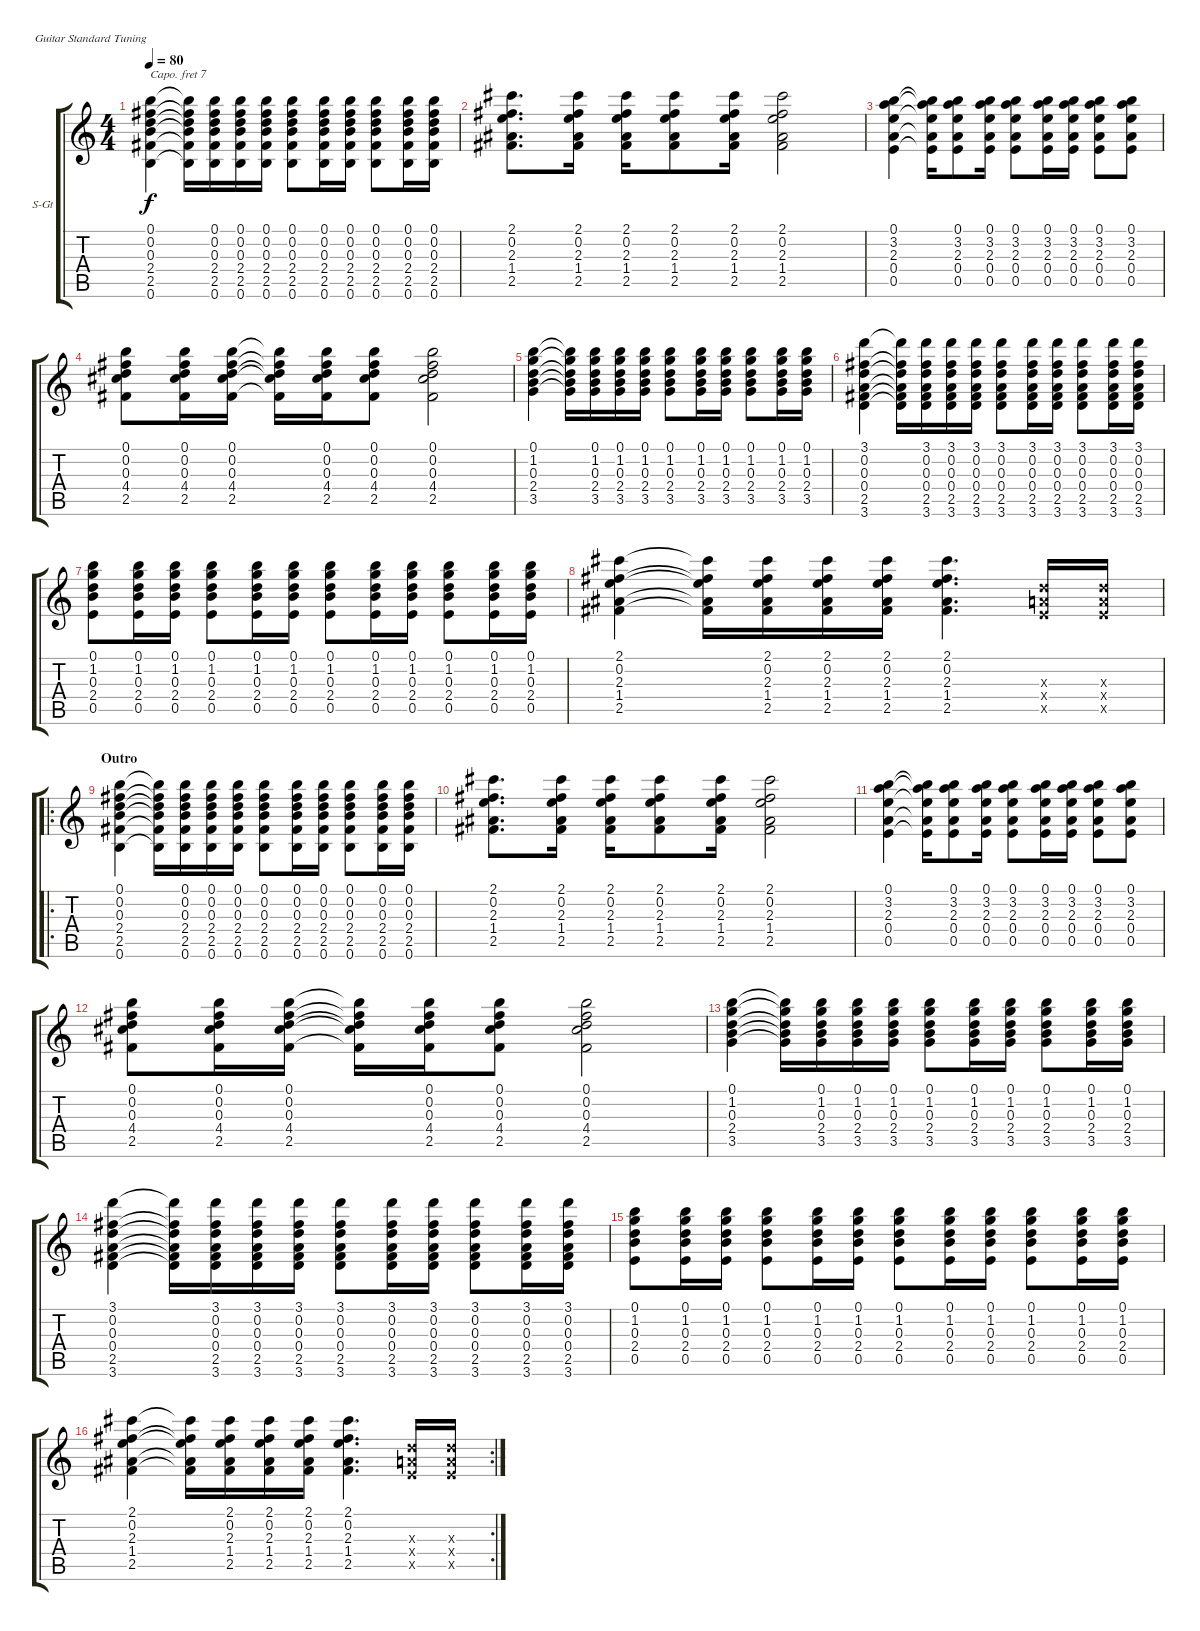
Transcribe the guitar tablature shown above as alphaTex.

\bracketExtendMode groupsimilarinstruments
\firstSystemTrackNameOrientation horizontal
\otherSystemsTrackNameOrientation horizontal
\track ("12-string guitar (1)" "S-Gt") {instrument acousticguitarsteel}
\staff {score tabs}
\capo 7
\tuning (E4 B3 G3 D3 A2 E2)
\ts (4 4)
\tempo 80
\clef g2
\ks c
(0.1 0.2 0.3 2.4 2.5 0.6).4{dy f} (0.1{t} 0.2{t} 0.3{t} 2.4{t} 2.5{t} 0.6{t}).16 (0.1 0.2 0.3 2.4 2.5 0.6).16 (0.1 0.2 0.3 2.4 2.5 0.6).16 (0.1 0.2 0.3 2.4 2.5 0.6).16 (0.1 0.2 0.3 2.4 2.5 0.6).8 (0.1 0.2 0.3 2.4 2.5 0.6).16 (0.1 0.2 0.3 2.4 2.5 0.6).16 (0.1 0.2 0.3 2.4 2.5 0.6).8 (0.1 0.2 0.3 2.4 2.5 0.6).16 (0.1 0.2 0.3 2.4 2.5 0.6).16 |
(2.1 0.2 2.3 1.4 2.5).8{d} (2.1 0.2 2.3 1.4 2.5).16 (2.1 0.2 2.3 1.4 2.5).16 (2.1 0.2 2.3 1.4 2.5).8 (2.1 0.2 2.3 1.4 2.5).16 (2.1 0.2 2.3 1.4 2.5).2 |
(0.1 3.2 2.3 0.4 0.5).4 (0.1{t} 3.2{t} 2.3{t} 0.4{t} 0.5{t}).16 (0.1 3.2 2.3 0.4 0.5).8 (0.1 3.2 2.3 0.4 0.5).16 (0.1 3.2 2.3 0.4 0.5).8 (0.1 3.2 2.3 0.4 0.5).16 (0.1 3.2 2.3 0.4 0.5).16 (0.1 3.2 2.3 0.4 0.5).8 (0.1 3.2 2.3 0.4 0.5).8 |
(0.1 0.2 0.3 4.4 2.5).8 (0.1 0.2 0.3 4.4 2.5).16 (0.1 0.2 0.3 4.4 2.5).16 (0.1{t} 0.2{t} 0.3{t} 4.4{t} 2.5{t}).16 (0.1 0.2 0.3 4.4 2.5).16 (0.1 0.2 0.3 4.4 2.5).8 (0.1 0.2 0.3 4.4 2.5).2 |
(0.1 1.2 0.3 2.4 3.5).4 (0.1{t} 1.2{t} 0.3{t} 2.4{t} 3.5{t}).16 (0.1 1.2 0.3 2.4 3.5).16 (0.1 1.2 0.3 2.4 3.5).16 (0.1 1.2 0.3 2.4 3.5).16 (0.1 1.2 0.3 2.4 3.5).8 (0.1 1.2 0.3 2.4 3.5).16 (0.1 1.2 0.3 2.4 3.5).16 (0.1 1.2 0.3 2.4 3.5).8 (0.1 1.2 0.3 2.4 3.5).16 (0.1 1.2 0.3 2.4 3.5).16 |
(3.1 0.2 0.3 0.4 2.5 3.6).4 (3.1{t} 0.2{t} 0.3{t} 0.4{t} 2.5{t} 3.6{t}).16 (3.1 0.2 0.3 0.4 2.5 3.6).16 (3.1 0.2 0.3 0.4 2.5 3.6).16 (3.1 0.2 0.3 0.4 2.5 3.6).16 (3.1 0.2 0.3 0.4 2.5 3.6).8 (3.1 0.2 0.3 0.4 2.5 3.6).16 (3.1 0.2 0.3 0.4 2.5 3.6).16 (3.1 0.2 0.3 0.4 2.5 3.6).8 (3.1 0.2 0.3 0.4 2.5 3.6).16 (3.1 0.2 0.3 0.4 2.5 3.6).16 |
(0.1 1.2 0.3 2.4 0.5).8 (0.1 1.2 0.3 2.4 0.5).16 (0.1 1.2 0.3 2.4 0.5).16 (0.1 1.2 0.3 2.4 0.5).8 (0.1 1.2 0.3 2.4 0.5).16 (0.1 1.2 0.3 2.4 0.5).16 (0.1 1.2 0.3 2.4 0.5).8 (0.1 1.2 0.3 2.4 0.5).16 (0.1 1.2 0.3 2.4 0.5).16 (0.1 1.2 0.3 2.4 0.5).8 (0.1 1.2 0.3 2.4 0.5).16 (0.1 1.2 0.3 2.4 0.5).16 |
(2.1 0.2 2.3 1.4 2.5).4 (2.1{t} 0.2{t} 2.3{t} 1.4{t} 2.5{t}).16 (2.1 0.2 2.3 1.4 2.5).16 (2.1 0.2 2.3 1.4 2.5).16 (2.1 0.2 2.3 1.4 2.5).16 (2.1 0.2 2.3 1.4 2.5).4{d} (0.3{x} 0.4{x} 0.5{x}).16 (0.3{x} 0.4{x} 0.5{x}).16 |
\ro
\section ("" "Outro")
(0.1 0.2 0.3 2.4 2.5 0.6).4 (0.1{t} 0.2{t} 0.3{t} 2.4{t} 2.5{t} 0.6{t}).16 (0.1 0.2 0.3 2.4 2.5 0.6).16 (0.1 0.2 0.3 2.4 2.5 0.6).16 (0.1 0.2 0.3 2.4 2.5 0.6).16 (0.1 0.2 0.3 2.4 2.5 0.6).8 (0.1 0.2 0.3 2.4 2.5 0.6).16 (0.1 0.2 0.3 2.4 2.5 0.6).16 (0.1 0.2 0.3 2.4 2.5 0.6).8 (0.1 0.2 0.3 2.4 2.5 0.6).16 (0.1 0.2 0.3 2.4 2.5 0.6).16 |
(2.1 0.2 2.3 1.4 2.5).8{d} (2.1 0.2 2.3 1.4 2.5).16 (2.1 0.2 2.3 1.4 2.5).16 (2.1 0.2 2.3 1.4 2.5).8 (2.1 0.2 2.3 1.4 2.5).16 (2.1 0.2 2.3 1.4 2.5).2 |
(0.1 3.2 2.3 0.4 0.5).4 (0.1{t} 3.2{t} 2.3{t} 0.4{t} 0.5{t}).16 (0.1 3.2 2.3 0.4 0.5).8 (0.1 3.2 2.3 0.4 0.5).16 (0.1 3.2 2.3 0.4 0.5).8 (0.1 3.2 2.3 0.4 0.5).16 (0.1 3.2 2.3 0.4 0.5).16 (0.1 3.2 2.3 0.4 0.5).8 (0.1 3.2 2.3 0.4 0.5).8 |
(0.1 0.2 0.3 4.4 2.5).8 (0.1 0.2 0.3 4.4 2.5).16 (0.1 0.2 0.3 4.4 2.5).16 (0.1{t} 0.2{t} 0.3{t} 4.4{t} 2.5{t}).16 (0.1 0.2 0.3 4.4 2.5).16 (0.1 0.2 0.3 4.4 2.5).8 (0.1 0.2 0.3 4.4 2.5).2 |
(0.1 1.2 0.3 2.4 3.5).4 (0.1{t} 1.2{t} 0.3{t} 2.4{t} 3.5{t}).16 (0.1 1.2 0.3 2.4 3.5).16 (0.1 1.2 0.3 2.4 3.5).16 (0.1 1.2 0.3 2.4 3.5).16 (0.1 1.2 0.3 2.4 3.5).8 (0.1 1.2 0.3 2.4 3.5).16 (0.1 1.2 0.3 2.4 3.5).16 (0.1 1.2 0.3 2.4 3.5).8 (0.1 1.2 0.3 2.4 3.5).16 (0.1 1.2 0.3 2.4 3.5).16 |
(3.1 0.2 0.3 0.4 2.5 3.6).4 (3.1{t} 0.2{t} 0.3{t} 0.4{t} 2.5{t} 3.6{t}).16 (3.1 0.2 0.3 0.4 2.5 3.6).16 (3.1 0.2 0.3 0.4 2.5 3.6).16 (3.1 0.2 0.3 0.4 2.5 3.6).16 (3.1 0.2 0.3 0.4 2.5 3.6).8 (3.1 0.2 0.3 0.4 2.5 3.6).16 (3.1 0.2 0.3 0.4 2.5 3.6).16 (3.1 0.2 0.3 0.4 2.5 3.6).8 (3.1 0.2 0.3 0.4 2.5 3.6).16 (3.1 0.2 0.3 0.4 2.5 3.6).16 |
(0.1 1.2 0.3 2.4 0.5).8 (0.1 1.2 0.3 2.4 0.5).16 (0.1 1.2 0.3 2.4 0.5).16 (0.1 1.2 0.3 2.4 0.5).8 (0.1 1.2 0.3 2.4 0.5).16 (0.1 1.2 0.3 2.4 0.5).16 (0.1 1.2 0.3 2.4 0.5).8 (0.1 1.2 0.3 2.4 0.5).16 (0.1 1.2 0.3 2.4 0.5).16 (0.1 1.2 0.3 2.4 0.5).8 (0.1 1.2 0.3 2.4 0.5).16 (0.1 1.2 0.3 2.4 0.5).16 |
\rc 2
(2.1 0.2 2.3 1.4 2.5).4 (2.1{t} 0.2{t} 2.3{t} 1.4{t} 2.5{t}).16 (2.1 0.2 2.3 1.4 2.5).16 (2.1 0.2 2.3 1.4 2.5).16 (2.1 0.2 2.3 1.4 2.5).16 (2.1 0.2 2.3 1.4 2.5).4{d} (0.3{x} 0.4{x} 0.5{x}).16 (0.3{x} 0.4{x} 0.5{x}).16
